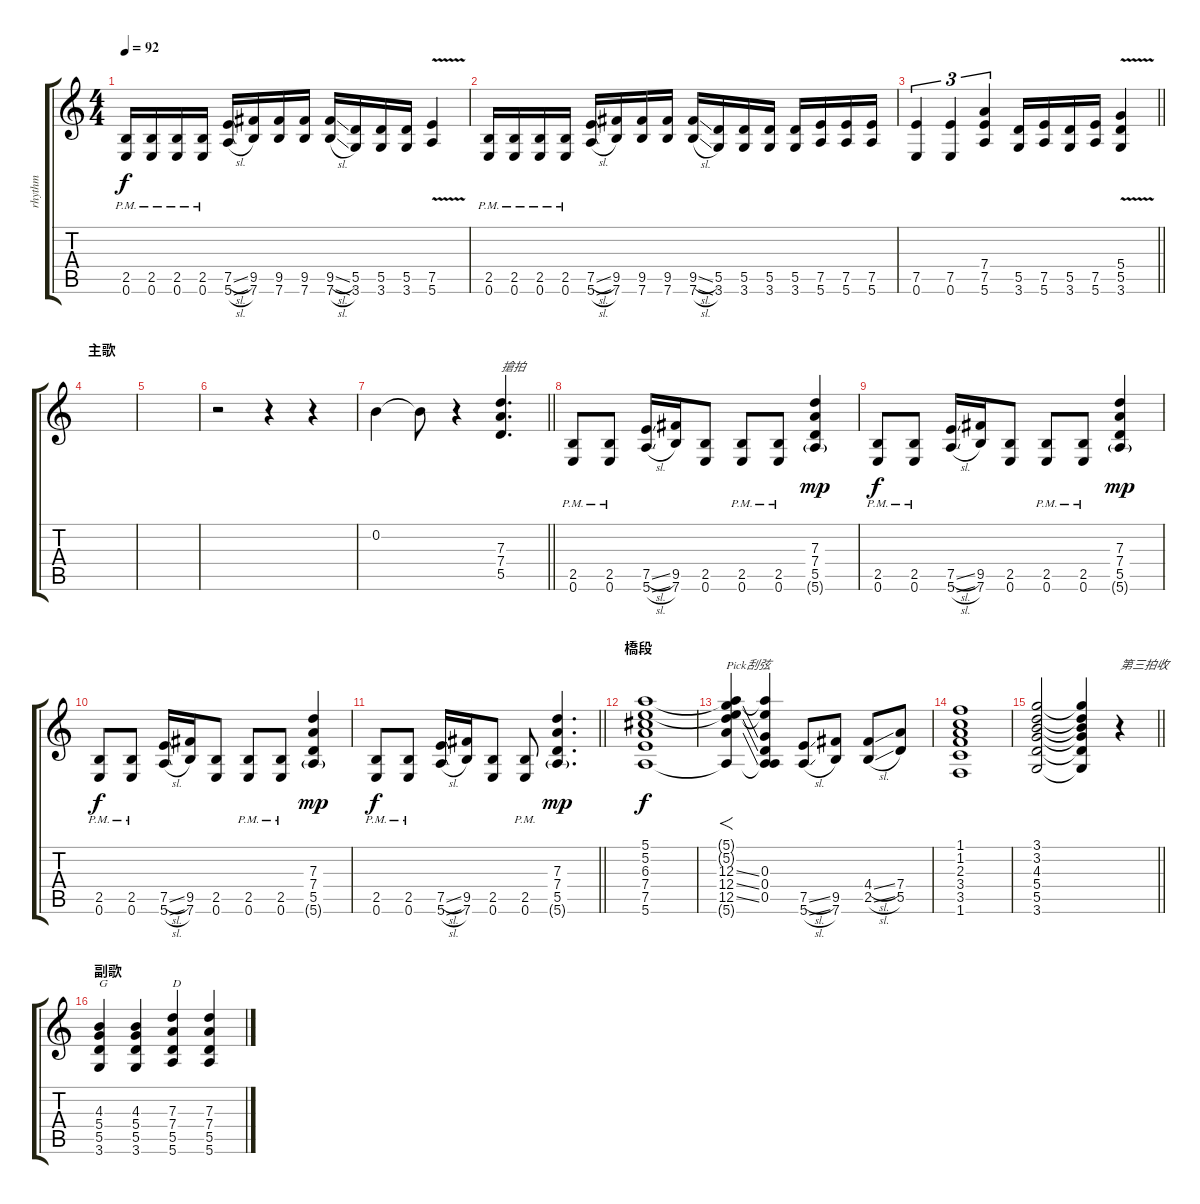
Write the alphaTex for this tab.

\track ("rhythm" "rhythm") {instrument distortionguitar}
\staff {score tabs}
\tuning (E4 B3 G3 D3 A2 E2) {hide}
\ts (4 4)
\tempo 92
\clef g2
\ks c
(2.5{pm} 0.6{pm}).16{dy f} (2.5{pm} 0.6{pm}).16 (2.5{pm} 0.6{pm}).16 (2.5{pm} 0.6{pm}).16 (7.5{sl} 5.6{sl}).16 (9.5 7.6).16 (9.5 7.6).16 (9.5 7.6).16 (9.5{sl} 7.6{sl}).16 (5.5 3.6).16 (5.5 3.6).16 (5.5 3.6).16 (7.5{v} 5.6{v}).4 |
(2.5{pm} 0.6{pm}).16 (2.5{pm} 0.6{pm}).16 (2.5{pm} 0.6{pm}).16 (2.5{pm} 0.6{pm}).16 (7.5{sl} 5.6{sl}).16 (9.5 7.6).16 (9.5 7.6).16 (9.5 7.6).16 (9.5{sl} 7.6{sl}).16 (5.5 3.6).16 (5.5 3.6).16 (5.5 3.6).16 (5.5 3.6).16 (7.5 5.6).16 (7.5 5.6).16 (7.5 5.6).16 |
\barLineRight lightlight
(7.5 0.6).4{tu (3 2)} (7.5 0.6).4{tu (3 2)} (7.4 7.5 5.6).4{tu (3 2)} (5.5 3.6).16 (7.5 5.6).16 (5.5 3.6).16 (7.5 5.6).16 (5.4{v} 5.5{v} 3.6{v}).4 |
\section ("" "主歌")
|
|
r.2 r.4 r.4 |
\barLineRight lightlight
0.2.4 0.2{t}.8 r.4 (7.3 7.4 5.5).4{d txt "搶拍"} |
(2.5{pm} 0.6{pm}).8 (2.5{pm} 0.6{pm}).8 (7.5{sl} 5.6{sl}).16 (9.5 7.6).16 (2.5 0.6).8 (2.5{pm} 0.6{pm}).8 (2.5{pm} 0.6{pm}).8 (7.3 7.4 5.5 5.6{g}).4{dy mp} |
(2.5{pm} 0.6{pm}).8{dy f} (2.5{pm} 0.6{pm}).8 (7.5{sl} 5.6{sl}).16 (9.5 7.6).16 (2.5 0.6).8 (2.5{pm} 0.6{pm}).8 (2.5{pm} 0.6{pm}).8 (7.3 7.4 5.5 5.6{g}).4{dy mp} |
(2.5{pm} 0.6{pm}).8{dy f} (2.5{pm} 0.6{pm}).8 (7.5{sl} 5.6{sl}).16 (9.5 7.6).16 (2.5 0.6).8 (2.5{pm} 0.6{pm}).8 (2.5{pm} 0.6{pm}).8 (7.3 7.4 5.5 5.6{g}).4{dy mp} |
\barLineRight lightlight
(2.5{pm} 0.6{pm}).8{dy f} (2.5{pm} 0.6{pm}).8 (7.5{sl} 5.6{sl}).16 (9.5 7.6).16 (2.5 0.6).8 (2.5{pm} 0.6{pm}).8 (7.3 7.4 5.5 5.6{g}).4{d dy mp} |
\section ("" "橋段")
(5.1 5.2 6.3 7.4 7.5 5.6).1{dy f} |
(5.1{t} 5.2{t} 12.3{ss} 12.4{ss} 12.5{ss} 5.6{t}).4{f txt "Pick刮弦"} (5.1{t} 5.2{t} 0.3 0.4 0.5 5.6{t}).4 (7.5{sl} 5.6{sl}).8 (9.5 7.6).8 (4.4{sl} 2.5{sl}).8 (7.4 5.5).8 |
(1.1 1.2 2.3 3.4 3.5 1.6).1 |
\barLineRight lightlight
(3.1 3.2 4.3 5.4 5.5 3.6).2 (3.1{t} 3.2{t} 4.3{t} 5.4{t} 5.5{t} 3.6{t}).4 r.4{txt "第三拍收"} |
\section ("" "副歌")
(4.3 5.4 5.5 3.6).4{txt "G"} (4.3 5.4 5.5 3.6).4 (7.3 7.4 5.5 5.6).4{txt "D"} (7.3 7.4 5.5 5.6).4
